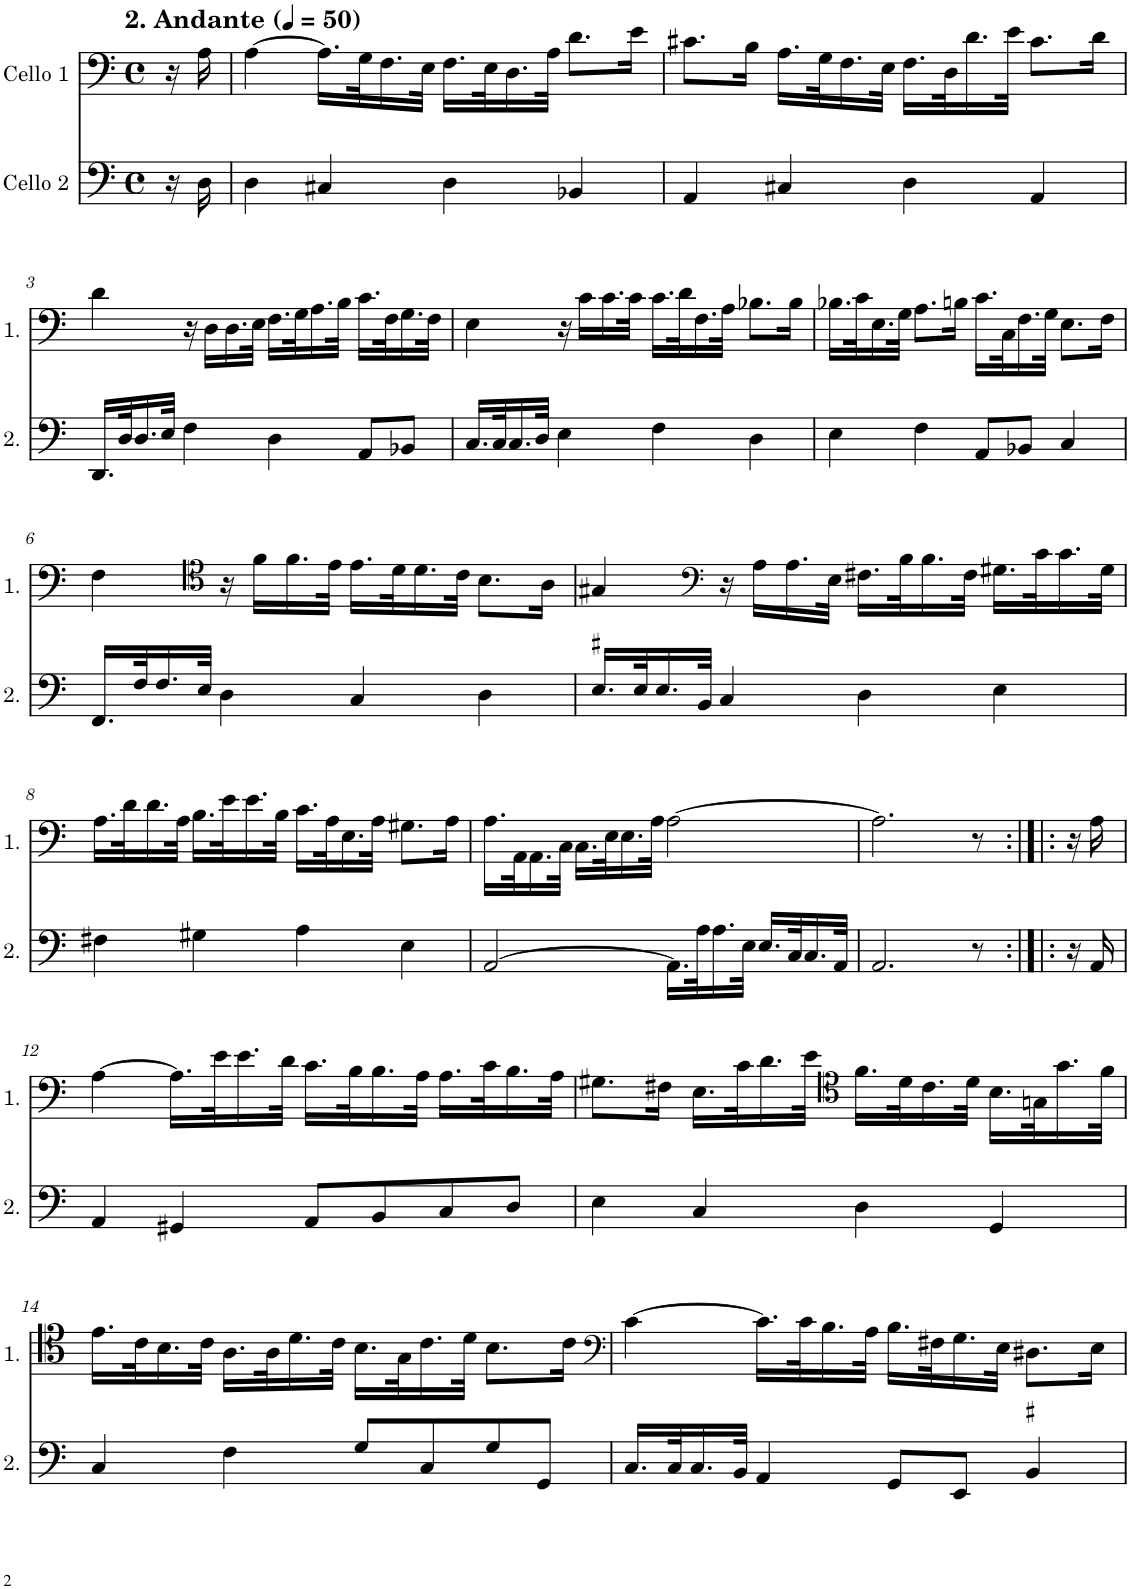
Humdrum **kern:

**kern	**kern
*part2	*part1
*staff2	*staff1
*I"Cello 2	*I"Cello 1
!!LO:PB:g=z
*clefF4	*clefF4
*k[]	*k[]
*M4/4	*M4/4
*met(c)	*met(c)
*MM50	*MM50
=	=
!	!LO:TX:a:B:t=2. Andante
16r	16r
16D\	16A\
=1	=1
4D\	[4A\
4C#X/	16.A\LL]
.	32G\K
.	16.F\
.	32E\JJk
4D\	16.F\LL
.	32E\K
.	16.D\
.	32A\JJk
4BB-X/	8.d\L
.	16e\Jk
=2	=2
4AA/	8.c#X\L
.	16B\Jk
4C#X/	16.A\LL
.	32G\K
.	16.F\
.	32E\JJk
4D\	16.F\LL
.	32D\K
.	16.d\
.	32e\JJk
4AA/	8.c#\L
.	16d\Jk
!!LO:LB:g=z
=3	=3
16.DD/LL	4d\
32D/K	.
16.D/	.
32E/JJk	.
4F\	16r
.	16D\LL
.	16.D\
.	32E\JJk
4D\	16.F\LL
.	32G\K
.	16.A\
.	32B\JJk
8AA/L	16.c\LL
.	32F\K
8BB-X/J	16.G\
.	32F\JJk
=4	=4
16.C/LL	4E\
32C/K	.
16.C/	.
32D/JJk	.
4E\	16r
.	16c\LL
.	16.c\
.	32c\JJk
4F\	16.c\LL
.	32d\K
.	16.F\
.	32A\JJk
4D\	8.B-X\L
.	16B-\Jk
=5	=5
4E\	16.B-X\LL
.	32c\K
.	16.E\
.	32G\JJk
4F\	8.A\L
.	16Bn\Jk
8AA/L	16.c\LL
.	32C\K
8BB-X/J	16.F\
.	32G\JJk
4C/	8.E\L
.	16F\Jk
!!LO:LB:g=z
=6	=6
16.FF/LL	4F\
32F/K	.
16.F/	.
32E/JJk	.
*	*clefC4
4D\	16r
.	16f\LL
.	16.f\
.	32e\JJk
4C/	16.e\LL
.	32d\K
.	16.d\
.	32c\JJk
4D\	8.B\L
.	16A\Jk
=7	=7
!LO:TX:a:t=♯	!
16.E/LL	4G#X/
32E/K	.
16.E/	.
32BB/JJk	.
*	*clefF4
4C/	16r
.	16A\LL
.	16.A\
.	32E\JJk
4D\	16.F#X\LL
.	32B\K
.	16.B\
.	32F#\JJk
4E\	16.G#X\LL
.	32c\K
.	16.c\
.	32G#\JJk
!!LO:LB:g=z
=8	=8
4F#X\	16.A\LL
.	32d\K
.	16.d\
.	32A\JJk
4G#X\	16.B\LL
.	32e\K
.	16.e\
.	32B\JJk
4A\	16.c\LL
.	32A\K
.	16.E\
.	32A\JJk
4E\	8.G#X\L
.	16A\Jk
=9	=9
[2AA/	16.A\LL
.	32AA\K
.	16.AA\
.	32C\JJk
.	16.C\LL
.	32E\K
.	16.E\
.	32A\JJk
16.AA\LL]	[2A\
32A\K	.
16.A\	.
32E\JJk	.
16.E/LL	.
32C/K	.
16.C/	.
32AA/JJk	.
=10	=10
2.AA/	2.A\]
8r	8r
=11:|!|:	=11:|!|:
16r	16r
16AA/	16A\
!!LO:LB:g=z
=12	=12
4AA/	[4A\
4GG#X/	16.A\LL]
.	32e\K
.	16.e\
.	32d\JJk
8AA/L	16.c\LL
.	32B\K
8BB/	16.B\
.	32A\JJk
8C/	16.A\LL
.	32c\K
8D/J	16.B\
.	32A\JJk
=13	=13
4E\	8.G#X\L
.	16F#X\Jk
4C/	16.E\LL
.	32c\K
.	16.d\
.	32e\JJk
*	*clefC4
4D\	16.f\LL
.	32d\K
.	16.c\
.	32d\JJk
4GG/	16.B\LL
.	32Gn\K
.	16.g\
.	32f\JJk
!!LO:LB:g=z
=14	=14
4C/	16.e\LL
.	32c\K
.	16.B\
.	32c\JJk
4F\	16.A\LL
.	32A\K
.	16.d\
.	32c\JJk
8G/L	16.B\LL
.	32G\K
8C/	16.c\
.	32d\JJk
8G/	8.B\L
8GG/J	.
.	16c\Jk
=15	=15
*	*clefF4
16.C/LL	[4c\
32C/K	.
16.C/	.
32BB/JJk	.
4AA/	16.c\LL]
.	32c\K
.	16.B\
.	32A\JJk
8GG/L	16.B\LL
.	32F#X\K
8EE/J	16.G\
.	32E\JJk
!LO:TX:a:t=♯	!
4BB/	8.D#X\L
.	16E\Jk
=	=
*-	*-
